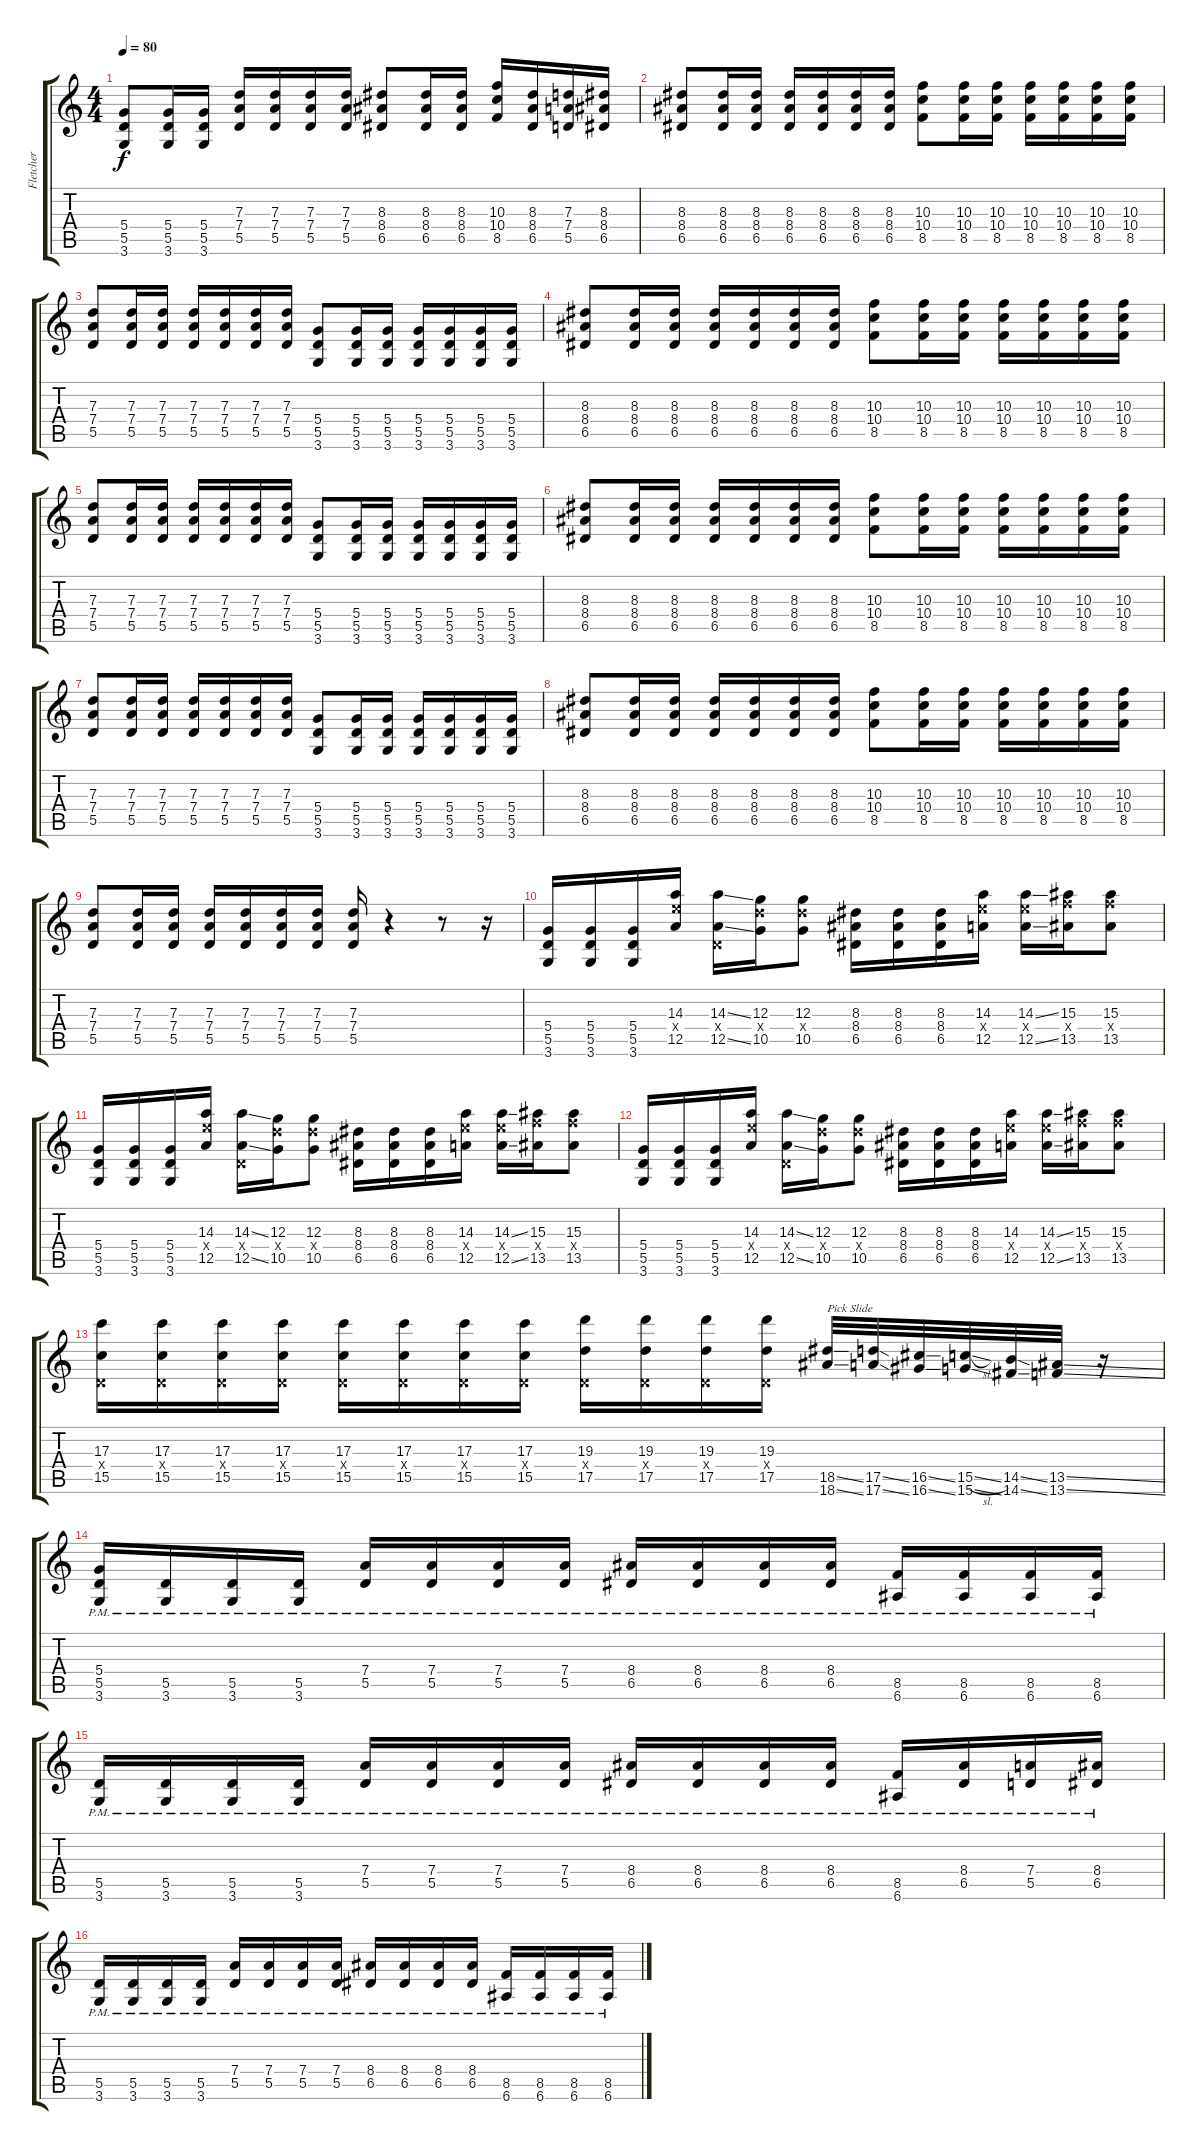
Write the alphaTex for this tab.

\track ("Fletcher " "Fletcher ") {instrument distortionguitar}
\staff {score tabs}
\tuning (E4 B3 G3 D3 A2 E2) {hide}
\ts (4 4)
\tempo 80
\clef g2
\ks c
(5.4 5.5 3.6).8{dy f} (5.4 5.5 3.6).16 (5.4 5.5 3.6).16 (7.3 7.4 5.5).16 (7.3 7.4 5.5).16 (7.3 7.4 5.5).16 (7.3 7.4 5.5).16 (8.3 8.4 6.5).8 (8.3 8.4 6.5).16 (8.3 8.4 6.5).16 (10.3 10.4 8.5).16 (8.3 8.4 6.5).16 (7.3 7.4 5.5).16 (8.3 8.4 6.5).16 |
(8.3 8.4 6.5).8 (8.3 8.4 6.5).16 (8.3 8.4 6.5).16 (8.3 8.4 6.5).16 (8.3 8.4 6.5).16 (8.3 8.4 6.5).16 (8.3 8.4 6.5).16 (10.3 10.4 8.5).8 (10.3 10.4 8.5).16 (10.3 10.4 8.5).16 (10.3 10.4 8.5).16 (10.3 10.4 8.5).16 (10.3 10.4 8.5).16 (10.3 10.4 8.5).16 |
(7.3 7.4 5.5).8 (7.3 7.4 5.5).16 (7.3 7.4 5.5).16 (7.3 7.4 5.5).16 (7.3 7.4 5.5).16 (7.3 7.4 5.5).16 (7.3 7.4 5.5).16 (5.4 5.5 3.6).8 (5.4 5.5 3.6).16 (5.4 5.5 3.6).16 (5.4 5.5 3.6).16 (5.4 5.5 3.6).16 (5.4 5.5 3.6).16 (5.4 5.5 3.6).16 |
(8.3 8.4 6.5).8 (8.3 8.4 6.5).16 (8.3 8.4 6.5).16 (8.3 8.4 6.5).16 (8.3 8.4 6.5).16 (8.3 8.4 6.5).16 (8.3 8.4 6.5).16 (10.3 10.4 8.5).8 (10.3 10.4 8.5).16 (10.3 10.4 8.5).16 (10.3 10.4 8.5).16 (10.3 10.4 8.5).16 (10.3 10.4 8.5).16 (10.3 10.4 8.5).16 |
(7.3 7.4 5.5).8 (7.3 7.4 5.5).16 (7.3 7.4 5.5).16 (7.3 7.4 5.5).16 (7.3 7.4 5.5).16 (7.3 7.4 5.5).16 (7.3 7.4 5.5).16 (5.4 5.5 3.6).8 (5.4 5.5 3.6).16 (5.4 5.5 3.6).16 (5.4 5.5 3.6).16 (5.4 5.5 3.6).16 (5.4 5.5 3.6).16 (5.4 5.5 3.6).16 |
(8.3 8.4 6.5).8 (8.3 8.4 6.5).16 (8.3 8.4 6.5).16 (8.3 8.4 6.5).16 (8.3 8.4 6.5).16 (8.3 8.4 6.5).16 (8.3 8.4 6.5).16 (10.3 10.4 8.5).8 (10.3 10.4 8.5).16 (10.3 10.4 8.5).16 (10.3 10.4 8.5).16 (10.3 10.4 8.5).16 (10.3 10.4 8.5).16 (10.3 10.4 8.5).16 |
(7.3 7.4 5.5).8 (7.3 7.4 5.5).16 (7.3 7.4 5.5).16 (7.3 7.4 5.5).16 (7.3 7.4 5.5).16 (7.3 7.4 5.5).16 (7.3 7.4 5.5).16 (5.4 5.5 3.6).8 (5.4 5.5 3.6).16 (5.4 5.5 3.6).16 (5.4 5.5 3.6).16 (5.4 5.5 3.6).16 (5.4 5.5 3.6).16 (5.4 5.5 3.6).16 |
(8.3 8.4 6.5).8 (8.3 8.4 6.5).16 (8.3 8.4 6.5).16 (8.3 8.4 6.5).16 (8.3 8.4 6.5).16 (8.3 8.4 6.5).16 (8.3 8.4 6.5).16 (10.3 10.4 8.5).8 (10.3 10.4 8.5).16 (10.3 10.4 8.5).16 (10.3 10.4 8.5).16 (10.3 10.4 8.5).16 (10.3 10.4 8.5).16 (10.3 10.4 8.5).16 |
(7.3 7.4 5.5).8 (7.3 7.4 5.5).16 (7.3 7.4 5.5).16 (7.3 7.4 5.5).16 (7.3 7.4 5.5).16 (7.3 7.4 5.5).16 (7.3 7.4 5.5).16 (7.3 7.4 5.5).16 r.4 r.8 r.16 |
(5.4 5.5 3.6).16 (5.4 5.5 3.6).16 (5.4 5.5 3.6).16 (14.3 14.4{x} 12.5).16 (14.3{ss} 0.4{x} 12.5{ss}).16 (12.3 12.4{x} 10.5).16 (12.3 12.4{x} 10.5).8 (8.3 8.4 6.5).16 (8.3 8.4 6.5).16 (8.3 8.4 6.5).16 (14.3 14.4{x} 12.5).16 (14.3{ss} 14.4{x} 12.5{ss}).16 (15.3 15.4{x} 13.5).16 (15.3 15.4{x} 13.5).8 |
(5.4 5.5 3.6).16 (5.4 5.5 3.6).16 (5.4 5.5 3.6).16 (14.3 14.4{x} 12.5).16 (14.3{ss} 0.4{x} 12.5{ss}).16 (12.3 12.4{x} 10.5).16 (12.3 12.4{x} 10.5).8 (8.3 8.4 6.5).16 (8.3 8.4 6.5).16 (8.3 8.4 6.5).16 (14.3 14.4{x} 12.5).16 (14.3{ss} 14.4{x} 12.5{ss}).16 (15.3 15.4{x} 13.5).16 (15.3 15.4{x} 13.5).8 |
(5.4 5.5 3.6).16 (5.4 5.5 3.6).16 (5.4 5.5 3.6).16 (14.3 14.4{x} 12.5).16 (14.3{ss} 0.4{x} 12.5{ss}).16 (12.3 12.4{x} 10.5).16 (12.3 12.4{x} 10.5).8 (8.3 8.4 6.5).16 (8.3 8.4 6.5).16 (8.3 8.4 6.5).16 (14.3 14.4{x} 12.5).16 (14.3{ss} 14.4{x} 12.5{ss}).16 (15.3 15.4{x} 13.5).16 (15.3 15.4{x} 13.5).8 |
(17.3 0.4{x} 15.5).16 (17.3 0.4{x} 15.5).16 (17.3 0.4{x} 15.5).16 (17.3 0.4{x} 15.5).16 (17.3 0.4{x} 15.5).16 (17.3 0.4{x} 15.5).16 (17.3 0.4{x} 15.5).16 (17.3 0.4{x} 15.5).16 (19.3 0.4{x} 17.5).16 (19.3 0.4{x} 17.5).16 (19.3 0.4{x} 17.5).16 (19.3 0.4{x} 17.5).16 (18.5{ss} 18.6{ss}).32{txt "Pick Slide"} (17.5{ss} 17.6{ss}).32 (16.5{ss} 16.6{ss}).32 (15.5{sl} 15.6{ss}).32 (14.5{ss} 14.6{ss}).32 (13.5{ss} 13.6{ss}).32 r.16 |
(5.4 5.5{pm} 3.6).16 (5.5{pm} 3.6{pm}).16 (5.5{pm} 3.6{pm}).16 (5.5{pm} 3.6{pm}).16 (7.4{pm} 5.5{pm}).16 (7.4{pm} 5.5{pm}).16 (7.4{pm} 5.5{pm}).16 (7.4{pm} 5.5{pm}).16 (8.4{pm} 6.5{pm}).16 (8.4{pm} 6.5{pm}).16 (8.4{pm} 6.5{pm}).16 (8.4{pm} 6.5{pm}).16 (8.5{pm} 6.6{pm}).16 (8.5{pm} 6.6{pm}).16 (8.5{pm} 6.6{pm}).16 (8.5{pm} 6.6{pm}).16 |
(5.5{pm} 3.6{pm}).16 (5.5{pm} 3.6{pm}).16 (5.5{pm} 3.6{pm}).16 (5.5{pm} 3.6{pm}).16 (7.4{pm} 5.5{pm}).16 (7.4{pm} 5.5{pm}).16 (7.4{pm} 5.5{pm}).16 (7.4{pm} 5.5{pm}).16 (8.4{pm} 6.5{pm}).16 (8.4{pm} 6.5{pm}).16 (8.4{pm} 6.5{pm}).16 (8.4{pm} 6.5{pm}).16 (8.5{pm} 6.6{pm}).16 (8.4{pm} 6.5{pm}).16 (7.4{pm} 5.5{pm}).16 (8.4{pm} 6.5{pm}).16 |
(5.5{pm} 3.6{pm}).16 (5.5{pm} 3.6{pm}).16 (5.5{pm} 3.6{pm}).16 (5.5{pm} 3.6{pm}).16 (7.4{pm} 5.5{pm}).16 (7.4{pm} 5.5{pm}).16 (7.4{pm} 5.5{pm}).16 (7.4{pm} 5.5{pm}).16 (8.4{pm} 6.5{pm}).16 (8.4{pm} 6.5{pm}).16 (8.4{pm} 6.5{pm}).16 (8.4{pm} 6.5{pm}).16 (8.5{pm} 6.6{pm}).16 (8.5{pm} 6.6{pm}).16 (8.5{pm} 6.6{pm}).16 (8.5{pm} 6.6{pm}).16
